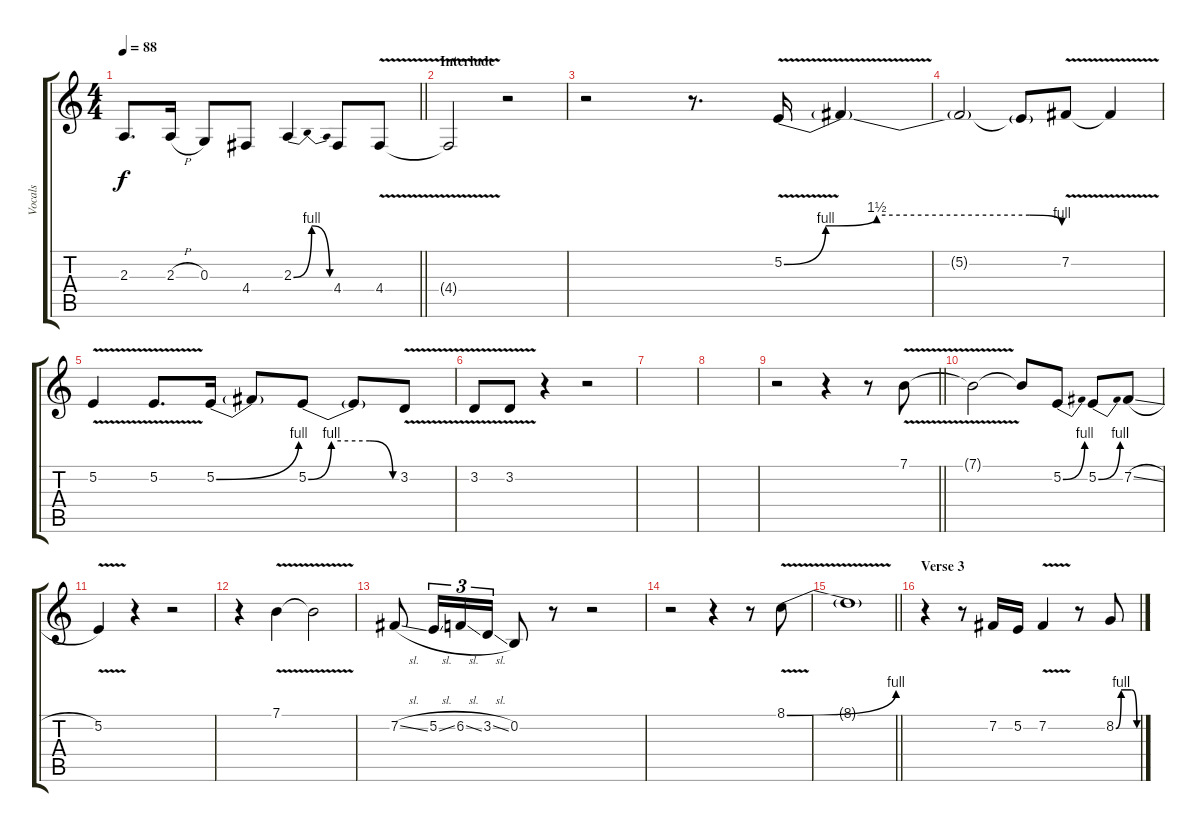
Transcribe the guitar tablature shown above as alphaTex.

\track ("Vocals" "Vocals") {instrument ocarina}
\staff {score tabs}
\tuning (E4 B3 G3 D3 A2 E2) {hide}
\ts (4 4)
\tempo 88
\clef g2
\barLineRight lightlight
\ks c
2.3.8{d dy f} 2.3{h}.16 0.3.8 4.4.8 2.3{be (bendrelease 0 0 15 4 45 4 60 0)}.4 4.4.8 4.4{v}.8 |
\section ("" "Interlude")
4.4{t}.2 r.2 |
r.2 r.8{d} 5.2{be (custom 0 0 9 4 20 6 53 6 60 4) v}.16 5.2{t}.4 |
5.2{t}.2 5.2{t}.8 7.2{v}.8 7.2{t}.4 |
5.2{v}.4 5.2{v}.8{d} 5.2{be (bend 0 0 60 4)}.16 5.2{t}.8 5.2{be (custom 0 0 15 4 40 4 55 0 60 0)}.8 5.2{t}.8 3.2{v}.8 |
3.2{v}.8 3.2{v}.8 r.4 r.2 |
|
|
\barLineRight lightlight
r.2 r.4 r.8 7.1{v}.8 |
7.1{t}.2 7.1{t}.8 5.2{be (bend 0 0 60 4)}.8 5.2{be (bend 0 0 60 4)}.8 7.2{sl}.8 |
5.2{v}.4 r.4 r.2 |
r.4 7.1{v}.4 7.1{t}.2 |
7.2{sl}.8 5.2{sl}.16{tu (3 2)} 6.2{sl}.16{tu (3 2)} 3.2{sl}.16{tu (3 2)} 0.2.8 r.8 r.2 |
r.2 r.4 r.8 8.1{be (bend 0 0 60 4) v}.8 |
\barLineRight lightlight
8.1{t}.1 |
\section ("" "Verse 3")
r.4 r.8 7.2.16 5.2.16 7.2{v}.4 r.8 8.2{be (custom 0 0 15 4 29 4 45 4 60 0)}.8
